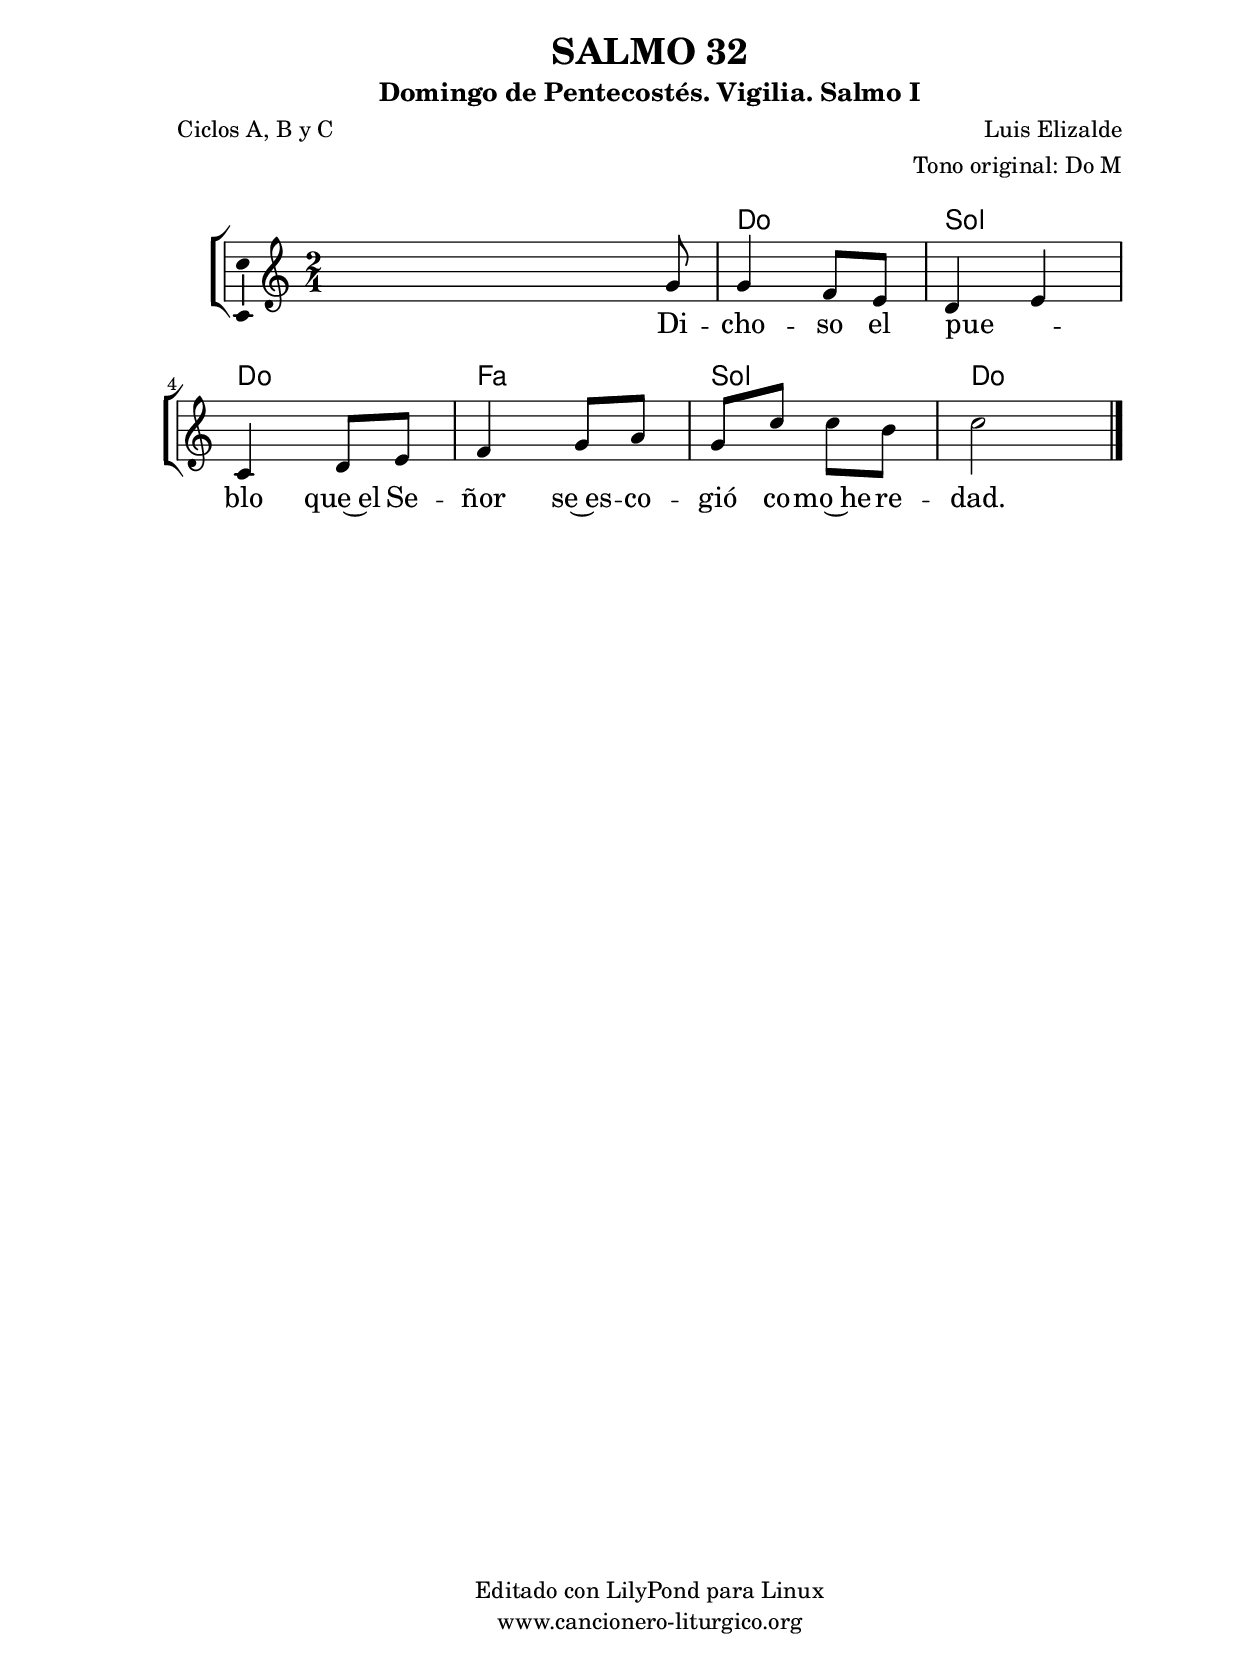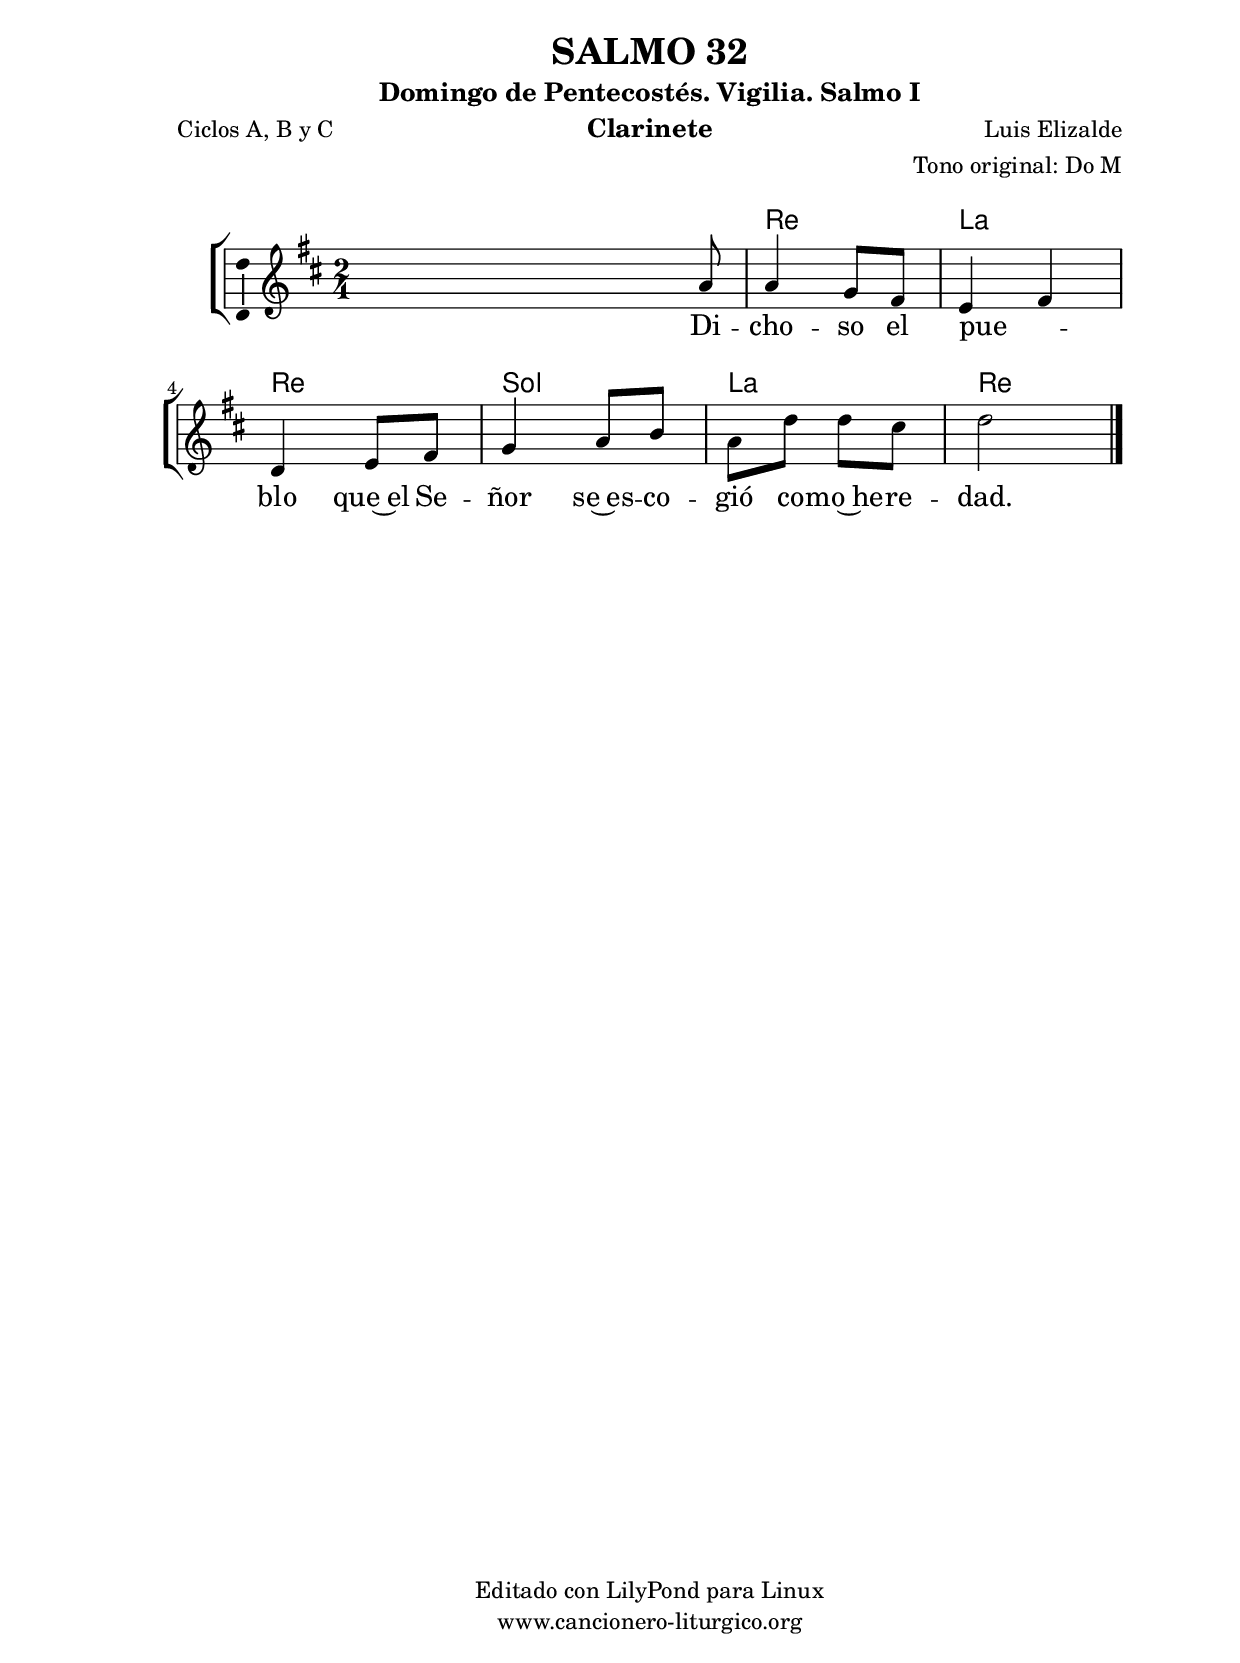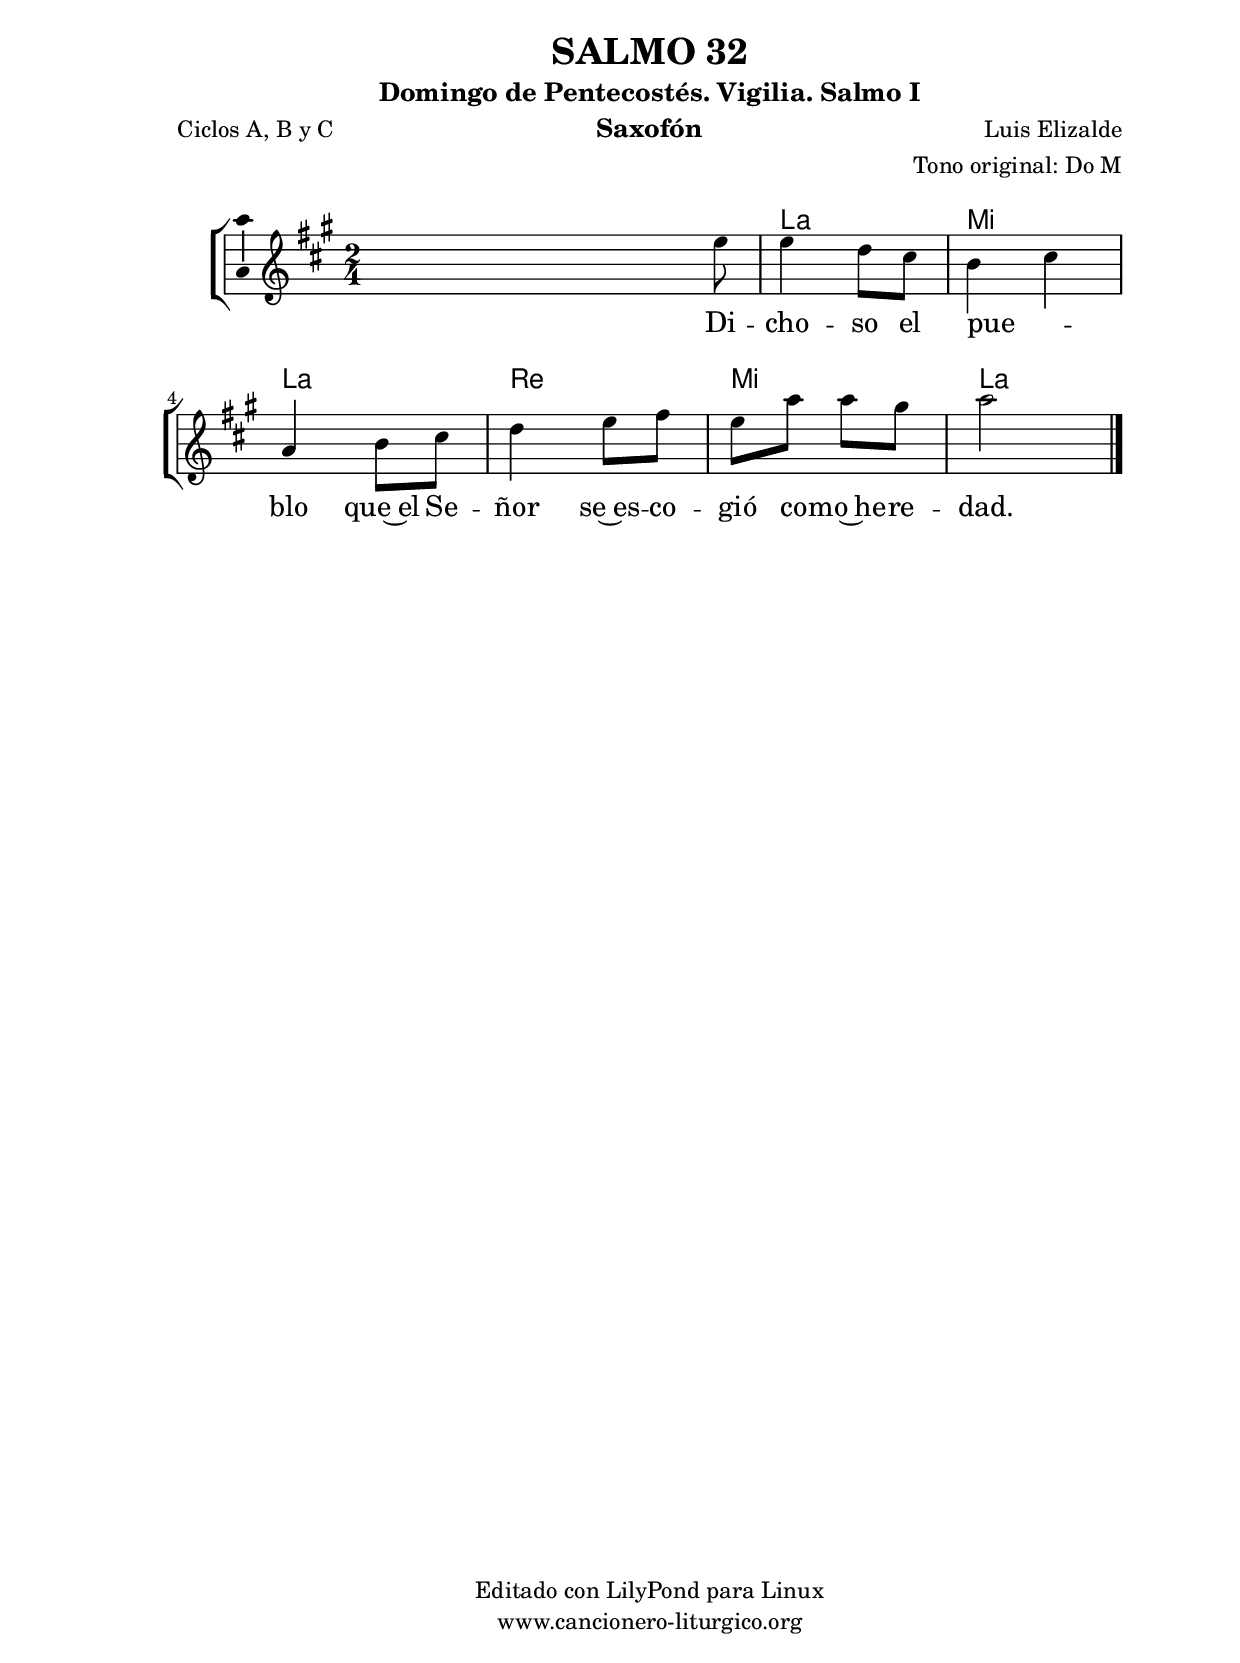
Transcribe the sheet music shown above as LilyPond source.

%
%para convertir .midi en .wav:
%timidity filename.midi -Ow -o finename.wav
%
%
%Para convertir de .wav a .mp3:
%lame -h -m j filename.wav
%
%
%para escuchar el midi:
%timidity nombrefichero.midi
%


%versión de lilypond para la que se ha escrito esta partitura:
\version "2.16.0"

	%Tamaño papel
	#(set-default-paper-size "a4")
	%Tamaño partitura
	#(set-global-staff-size 20)
	%No responde al pulsar sobre una nota
	#(ly:set-option 'point-and-click #f)

%parámetros del encabezamiento:
\header {
	title = "SALMO 32"
	subtitle = "Domingo de Pentecostés. Vigilia. Salmo I"
	composer = "Luis Elizalde"
	poet = "Ciclos A, B y C"
	meter = ""
	arranger = "Tono original: Do M"
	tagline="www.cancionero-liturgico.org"
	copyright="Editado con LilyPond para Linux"
	tiempo = "Pentecostés"
	usos = "Salmo"
	letra = "Dichoso el pueblo que el Señor se escogió como heredad."
	}

%parámetros asociados al papel:
\paper  {
	oddHeaderMarkup = \markup {\fill-line { \on-the-fly #not-first-page \fromproperty #'header:title \on-the-fly #not-first-page \fromproperty #'header:composer }}
	evenHeaderMarkup = \markup {\fill-line { \fromproperty #'header:composer \fromproperty #'header:title }}
	#(set-paper-size "a4")
	print-page-number = ##f
	first-page-number = 1
	print-first-page-number = ##f
%	head-separation = 3.0 \cm
	top-margin = 2.0 \cm
	bottom-margin = 0.5\cm
%%%	bottom-margin = -1.0\cm
	left-margin = 3.0 \cm
	line-width = 16.0 \cm 
	indent = 8\mm
	interscoreline = 2.\mm
	between-system-space = 15\mm
%	para que las partituras no llenen la hoja:
	ragged-bottom = ##t
%	idem para la última hoja:
	ragged-last-bottom = ##f
%	para que las partituras llenen el ancho del papel:
	ragged-last = ##f
	after-title-space = 2.5 \cm
%page-count=1
system-count=2

	%Flexible Vertical Spacing
%	markup-markup-spacing =
%	#'((basic-distance . 15) (minimum-distance . 15) (padding . 3))
	markup-system-spacing =
	#'((basic-distance . 15) (minimum-distance . 15) (padding . 3))
	system-system-spacing =
	#'((basic-distance . 15) (minimum-distance . 15) (padding . 3))
	score-system-spacing =
	#'((basic-distance . 15) (minimum-distance . 15) (padding . 5))
%	top-system-spacing = % header
%	#'((basic-distance . 8) (minimum-distance . 0) (padding . 3))
%	top-markup-spacing =
%	#'((basic-distance . 20) (minimum-distance . 20) (padding . 3))
	last-bottom-spacing = % footer
	#'((basic-distance . 5) (minimum-distance . 5) (padding . 3))
%	score-markup-spacing =
%	#'((basic-distance . 16) (minimum-distance . 13) (padding . 3))

	}


%parámetros que afectan a toda la partitura:
global =  {
	%clave de sol (G):
	\clef G
	%armadura:
%	\transpose f a
	\key c \major
	\tempo 4=80
	\set Score.tempoHideNote = ##t
	}


acordes = {
	\italianChords
	\chordmode {
%	\transpose f a
{

s2
c2 g c f g c

	}
	}
}

melodia = 
%	\transpose f a
{
	\relative c''{

\time 2/4
s4 s8 g8
g4 f8 e
d4 e
c4 d8 e
f4 g8 a
g8 c c b
c2

	\bar "|."
	}
	}


texto = \lyricmode {
Di -- cho -- so el pue -- _ blo
que~el Se -- ñor se~es -- co -- gió co -- mo~he -- re -- dad.
	}


acordesStaff = \context ChordNames = acordesStaff <<
	\set chordChanges = ##t
	\acordes
	>>


vozStaff = \context Voice = vozStaff
\with {\consists "Ambitus_engraver"}
<<
%	\set Staff.instrumentName = ""
%	\set Staff.shortInstrumentName = ""
%	\set Staff.midiInstrument = #"clarinet"
%	\set Staff.midiInstrument = #"cello"
%	\set Staff.midiInstrument = #"flute"
	\set Staff.midiInstrument = #"electric guitar (jazz)"
%	\set Staff.midiInstrument = #"english horn"
%	\set Staff.midiInstrument = #"violin"
%	\set Staff.midiInstrument = #"glockenspiel"
	\set Staff.midiMinimumVolume = #0.7
	\set Staff.midiMaximumVolume = #0.9
	\global
	\melodia
	>>


textoStaff = \context Lyrics = textoStaff <<
	\lyricsto vozStaff \texto
	>>

\book {
	\score {
		\context ChoirStaff {
			\override StaffGroup.SystemStartBracket #'collapse-height = #1
			\override Score.SystemStartBar #'collapse-height = #1
			<<
			\acordesStaff
			\vozStaff
			\textoStaff
			>>
			}
		\layout {
	    		\context {
				\Lyrics
				\override LyricText #'font-size = #2
				}
	   		 \context {
				\Score
				%fontSize = #3
				\override StaffSymbol #'staff-space = #(magstep +3)
				%\override Beam #'thickness = #0.55
				%\override SpacingSpanner #'spacing-increment = #1.0
				%\override Slur #'height-limit = #1.5
				}
			}
		}
	\score {
		\unfoldRepeats
		\context ChoirStaff {
			<<
			\acordesStaff
			\vozStaff
			>>
			}
		\midi {
	  		\context {
	  			\Score
				tempoWholesPerMinute = #(ly:make-moment 70 4)
				}
			}
		}
	}

%Partitura para clarinete
#(define output-suffix "C")
\book {
	\header{
		instrument = "Clarinete"
		}
	\score {
		\context ChoirStaff {
			\override StaffGroup.SystemStartBracket #'collapse-height = #1
			\override Score.SystemStartBar #'collapse-height = #1
\transpose c d
			<<
			\acordesStaff
			\vozStaff
			\textoStaff
			>>
			}
		\layout {
	    		\context {
				\Lyrics
				\override LyricText #'font-size = #2
				}
	   		 \context {
				\Score
				%fontSize = #3
				\override StaffSymbol #'staff-space = #(magstep +3)
				%\override Beam #'thickness = #0.55
				%\override SpacingSpanner #'spacing-increment = #1.0
				%\override Slur #'height-limit = #1.5
				}
			}
		}
	}

%Partitura para saxofón
#(define output-suffix "S")
\book {
	\header{
		instrument = "Saxofón"
		}
	\score {
		\context ChoirStaff {
			\override StaffGroup.SystemStartBracket #'collapse-height = #1
			\override Score.SystemStartBar #'collapse-height = #1
\transpose c a
			<<
			\acordesStaff
			\vozStaff
			\textoStaff
			>>
			}
		\layout {
	    		\context {
				\Lyrics
				\override LyricText #'font-size = #2
				}
	   		 \context {
				\Score
				%fontSize = #3
				\override StaffSymbol #'staff-space = #(magstep +3)
				%\override Beam #'thickness = #0.55
				%\override SpacingSpanner #'spacing-increment = #1.0
				%\override Slur #'height-limit = #1.5
				}
			}
		}
	}

